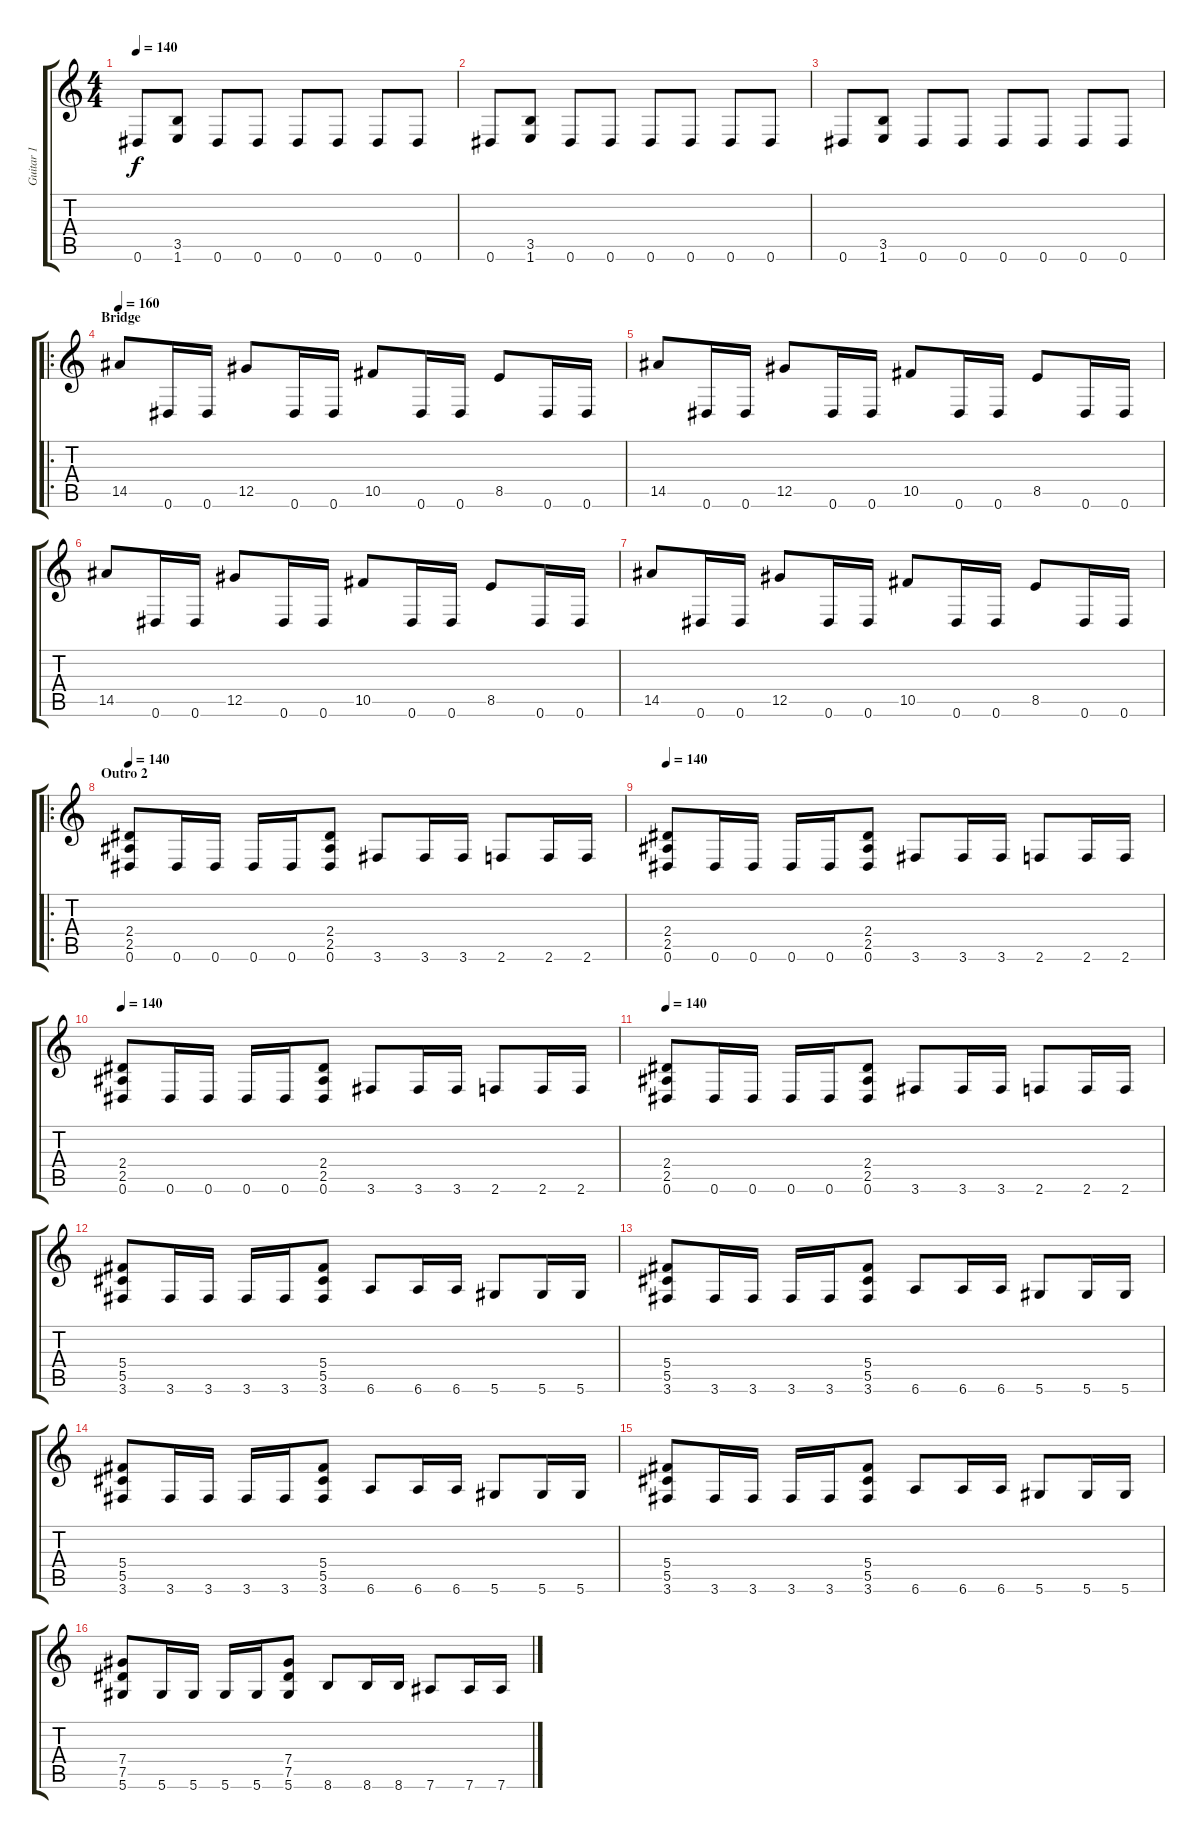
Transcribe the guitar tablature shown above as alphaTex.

\track ("Guitar 1" "Guitar 1") {instrument overdrivenguitar}
\staff {score tabs}
\tuning (Eb4 Bb3 Gb3 Db3 Ab2 Eb2) {hide}
\ts (4 4)
\tempo 140
\clef g2
\ks c
0.6.8{dy f} (3.5 1.6).8 0.6.8 0.6.8 0.6.8 0.6.8 0.6.8 0.6.8 |
0.6.8 (3.5 1.6).8 0.6.8 0.6.8 0.6.8 0.6.8 0.6.8 0.6.8 |
0.6.8 (3.5 1.6).8 0.6.8 0.6.8 0.6.8 0.6.8 0.6.8 0.6.8 |
\ro
\section ("" "Bridge")
\tempo 160
14.5.8 0.6.16 0.6.16 12.5.8 0.6.16 0.6.16 10.5.8 0.6.16 0.6.16 8.5.8 0.6.16 0.6.16 |
14.5.8 0.6.16 0.6.16 12.5.8 0.6.16 0.6.16 10.5.8 0.6.16 0.6.16 8.5.8 0.6.16 0.6.16 |
14.5.8 0.6.16 0.6.16 12.5.8 0.6.16 0.6.16 10.5.8 0.6.16 0.6.16 8.5.8 0.6.16 0.6.16 |
14.5.8 0.6.16 0.6.16 12.5.8 0.6.16 0.6.16 10.5.8 0.6.16 0.6.16 8.5.8 0.6.16 0.6.16 |
\ro
\section ("" "Outro 2")
\tempo 140
(2.4 2.5 0.6).8 0.6.16 0.6.16 0.6.16 0.6.16 (2.4 2.5 0.6).8 3.6.8 3.6.16 3.6.16 2.6.8 2.6.16 2.6.16 |
\tempo 140
(2.4 2.5 0.6).8 0.6.16 0.6.16 0.6.16 0.6.16 (2.4 2.5 0.6).8 3.6.8 3.6.16 3.6.16 2.6.8 2.6.16 2.6.16 |
\tempo 140
(2.4 2.5 0.6).8 0.6.16 0.6.16 0.6.16 0.6.16 (2.4 2.5 0.6).8 3.6.8 3.6.16 3.6.16 2.6.8 2.6.16 2.6.16 |
\tempo 140
(2.4 2.5 0.6).8 0.6.16 0.6.16 0.6.16 0.6.16 (2.4 2.5 0.6).8 3.6.8 3.6.16 3.6.16 2.6.8 2.6.16 2.6.16 |
(5.4 5.5 3.6).8 3.6.16 3.6.16 3.6.16 3.6.16 (5.4 5.5 3.6).8 6.6.8 6.6.16 6.6.16 5.6.8 5.6.16 5.6.16 |
(5.4 5.5 3.6).8 3.6.16 3.6.16 3.6.16 3.6.16 (5.4 5.5 3.6).8 6.6.8 6.6.16 6.6.16 5.6.8 5.6.16 5.6.16 |
(5.4 5.5 3.6).8 3.6.16 3.6.16 3.6.16 3.6.16 (5.4 5.5 3.6).8 6.6.8 6.6.16 6.6.16 5.6.8 5.6.16 5.6.16 |
(5.4 5.5 3.6).8 3.6.16 3.6.16 3.6.16 3.6.16 (5.4 5.5 3.6).8 6.6.8 6.6.16 6.6.16 5.6.8 5.6.16 5.6.16 |
(7.4 7.5 5.6).8 5.6.16 5.6.16 5.6.16 5.6.16 (7.4 7.5 5.6).8 8.6.8 8.6.16 8.6.16 7.6.8 7.6.16 7.6.16
